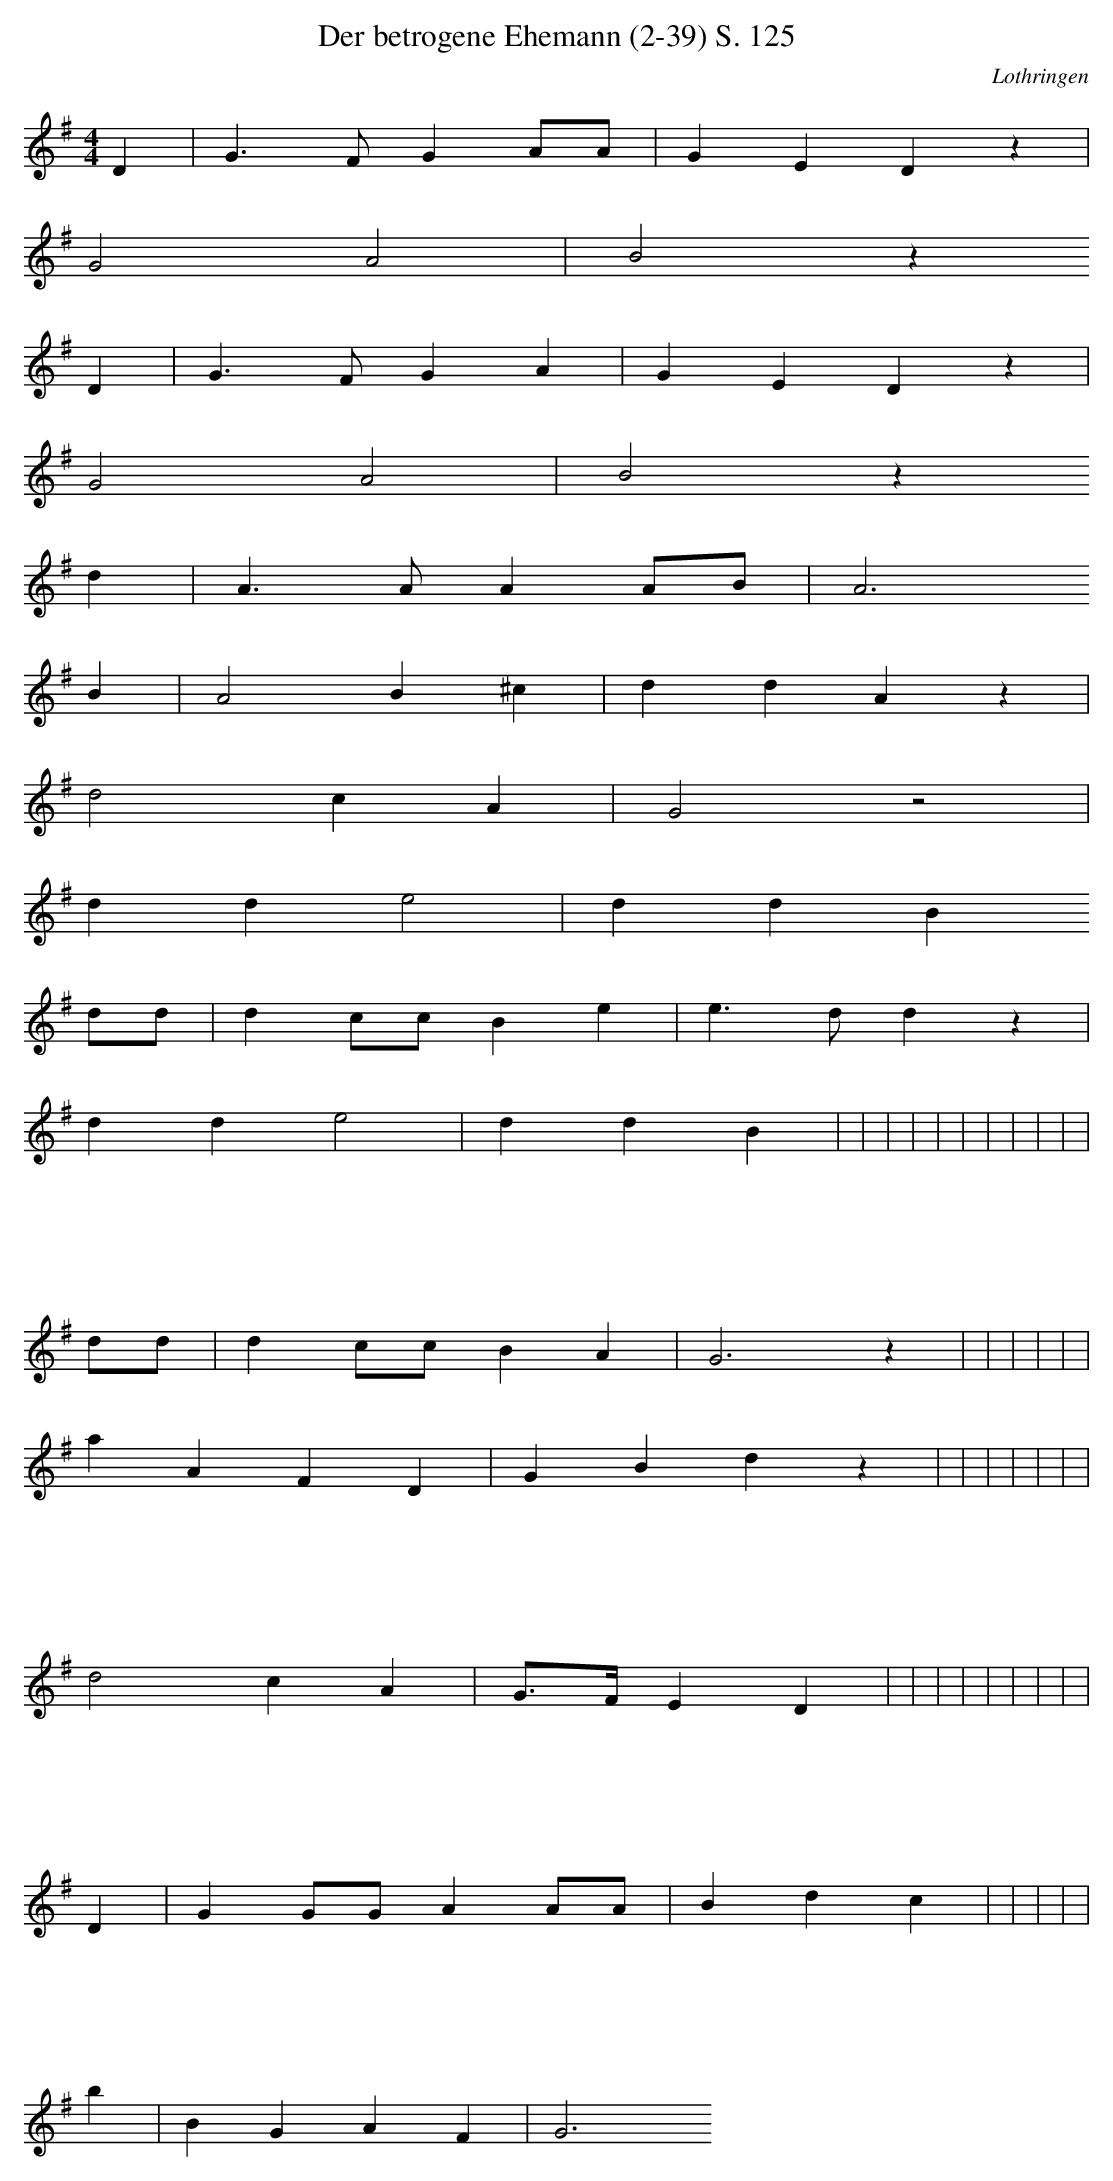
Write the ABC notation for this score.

X:1
T: Der betrogene Ehemann (2-39) S. 125
O: Lothringen
M: 4/4
L: 1/16
K: G
D4 | G6F2G4A2A2 | G4E4D4z4 |
G8A8 | B8z4
D4 | G6F2G4A4 | G4E4D4z4 |
G8A8 | B8z4
d4 | A6A2A4A2B2 | A12
B4 | A8B4^c4 | d4d4A4z4 |
d8c4A4 | G8z8 |
d4d4e8 | d4d4B4
d2d2 | d4c2c2B4e4 | e6d2d4z4 |
d4d4e8 | d4d4B4 |  |  |  |  |  |  |  |  |  |  |  |  |  |  |  |  |  |  |  |  |  |  |  |  |  |  |  |  |  |  |  |  |  |  |  |  |  |  |  |  |  |  |  |
d2d2 | d4c2c2B4A4 | G12z4 |  |  |  |  |  |  |  |  |  |  |  |  |  |  |  |  |  |  |  |  |  |  |  |  |  |  |  |  |  |  |  |  |  |  |  |
a4A4F4D4 | G4B4d4z4 |  |  |  |  |  |  |  |  |  |  |  |  |  |  |  |  |  |  |  |  |  |  |  |  |  |  |  |  |  |  |  |  |  |  |  |  |
d8c4A4 | G3FE4D4 |  |  |  |  |  |  |  |  |  |  |  |  |  |  |  |  |  |  |  |  |  |  |  |  |  |  |  |  |  |  |  |  |  |  |  |  |  |  |  |
D4 | G4G2G2A4A2A2 | B4d4c4 |  |  |  |  |  |  |  |  |  |  |  |  |  |  |  |  |  |  |  |  |  |  |  |  |  |  |  |  |  |  |  |  |  |
b4 | B4G4A4F4 | G12
